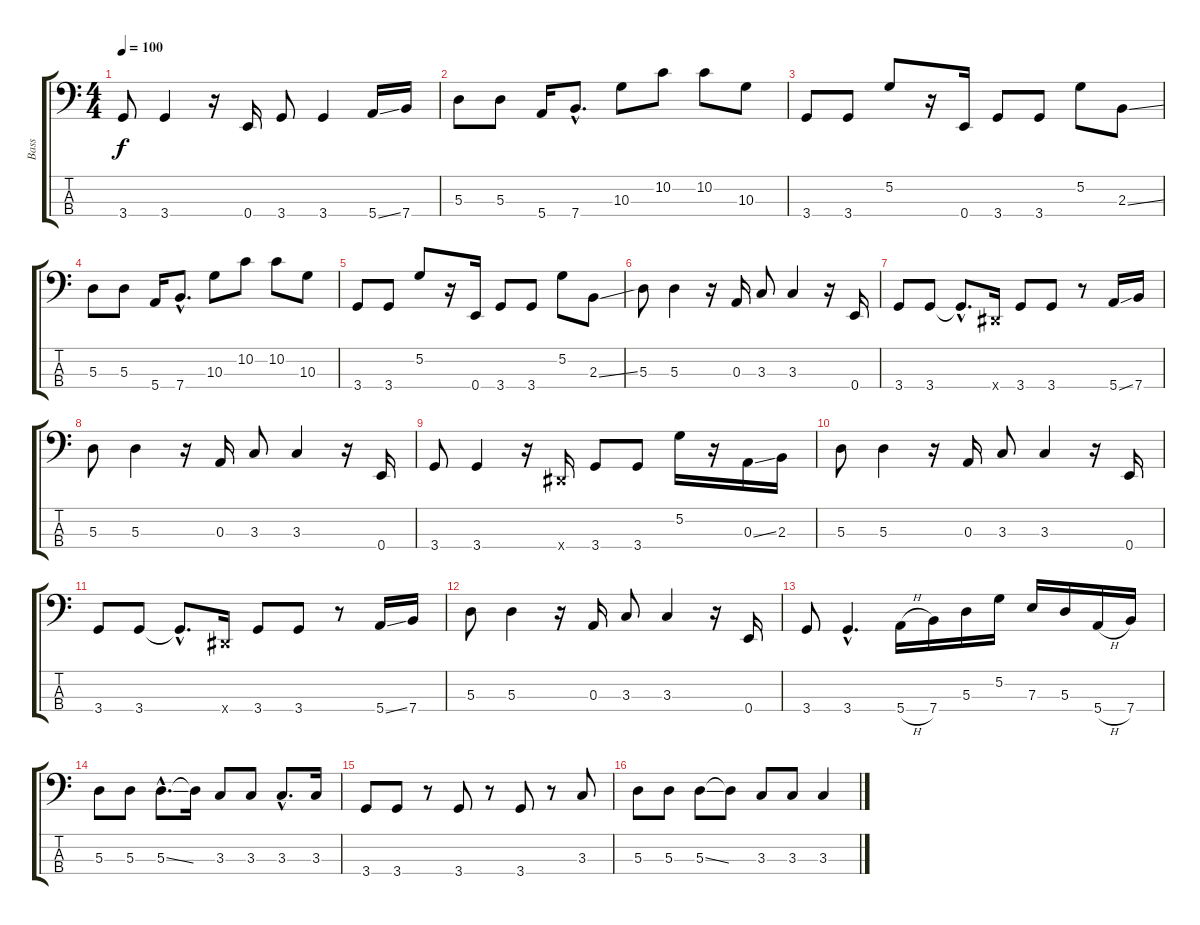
\track ("Bass" "Bass") {instrument electricbassfinger}
\staff {score tabs}
\tuning (G2 D2 A1 E1) {hide}
\ts (4 4)
\tempo 100
\clef f4
\ks c
3.4.8{dy f} 3.4.4 r.16 0.4.16 3.4.8 3.4.4 5.4{ss}.16 7.4.16 |
5.3.8 5.3.8 5.4.16 7.4{hac}.8{d} 10.3.8 10.2.8 10.2.8 10.3.8 |
3.4.8 3.4.8 5.2.8 r.16 0.4.16 3.4.8 3.4.8 5.2.8 2.3{ss}.8 |
5.3.8 5.3.8 5.4.16 7.4{hac}.8{d} 10.3.8 10.2.8 10.2.8 10.3.8 |
3.4.8 3.4.8 5.2.8 r.16 0.4.16 3.4.8 3.4.8 5.2.8 2.3{ss}.8 |
5.3.8 5.3.4 r.16 0.3.16 3.3.8 3.3.4 r.16 0.4.16 |
3.4.8 3.4.8 3.4{hac t}.8{d} -1.4{x}.16 3.4.8 3.4.8 r.8 5.4{ss}.16 7.4.16 |
5.3.8 5.3.4 r.16 0.3.16 3.3.8 3.3.4 r.16 0.4.16 |
3.4.8 3.4.4 r.16 -1.4{x}.16 3.4.8 3.4.8 5.2.16 r.16 0.3{ss}.16 2.3.16 |
5.3.8 5.3.4 r.16 0.3.16 3.3.8 3.3.4 r.16 0.4.16 |
3.4.8 3.4.8 3.4{hac t}.8{d} -1.4{x}.16 3.4.8 3.4.8 r.8 5.4{ss}.16 7.4.16 |
5.3.8 5.3.4 r.16 0.3.16 3.3.8 3.3.4 r.16 0.4.16 |
3.4.8 3.4{hac}.4{d} 5.4{h}.16 7.4.16 5.3.16 5.2.16 7.3.16 5.3.16 5.4{h}.16 7.4.16 |
5.3.8 5.3.8 5.3{ss hac}.8{d} 5.3{t}.16 3.3.8 3.3.8 3.3{hac}.8{d} 3.3.16 |
3.4.8 3.4.8 r.8 3.4.8 r.8 3.4.8 r.8 3.3.8 |
5.3.8 5.3.8 5.3{ss}.8 5.3{t}.8 3.3.8 3.3.8 3.3.4
